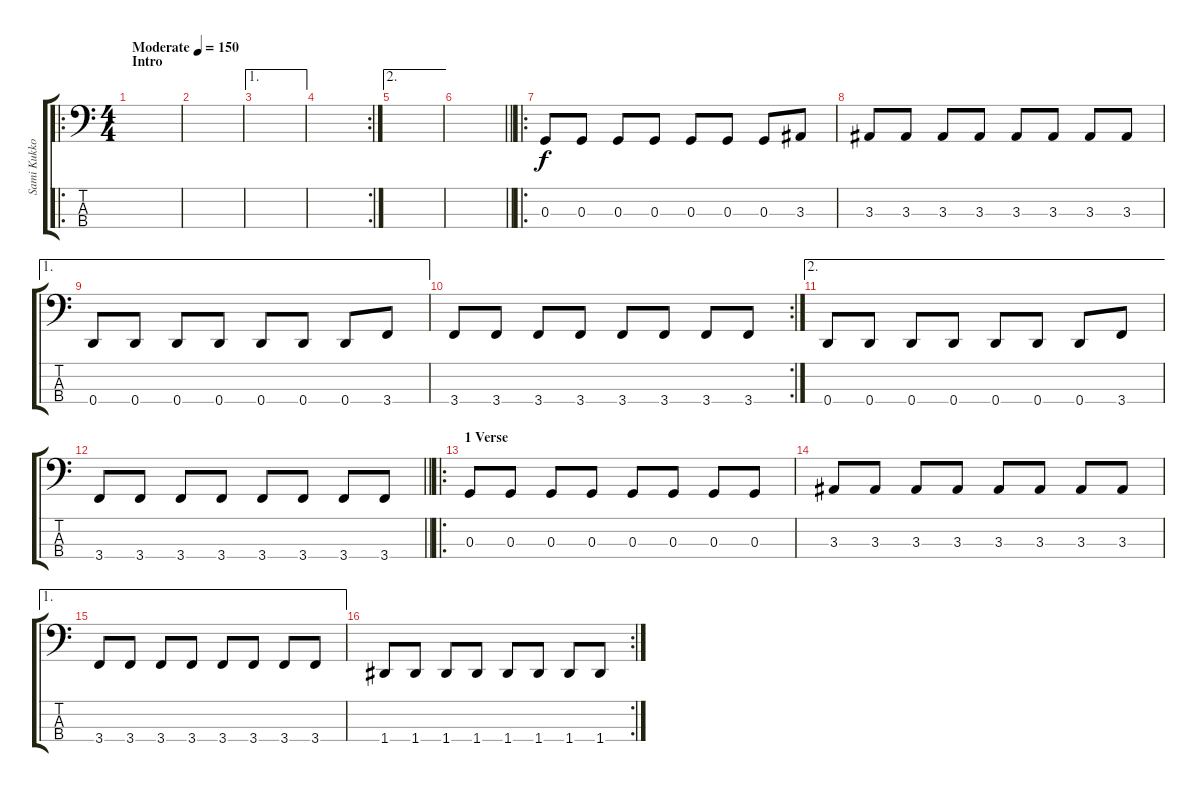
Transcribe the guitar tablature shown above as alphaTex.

\track ("Sami Kukkohovi" "Sami Kukko") {instrument electricbasspick}
\staff {score tabs}
\tuning (F2 C2 G1 D1) {hide}
\ro
\ts (4 4)
\section ("" "Intro")
\tempo (150 "Moderate")
\clef f4
\ks c
|
|
\ae 1
|
\rc 2
|
\ae 2
|
\barLineRight lightlight
|
\ro
0.3.8 0.3.8 0.3.8 0.3.8 0.3.8 0.3.8 0.3.8 3.3.8 |
3.3.8 3.3.8 3.3.8 3.3.8 3.3.8 3.3.8 3.3.8 3.3.8 |
\ae 1
0.4.8 0.4.8 0.4.8 0.4.8 0.4.8 0.4.8 0.4.8 3.4.8 |
\rc 2
3.4.8 3.4.8 3.4.8 3.4.8 3.4.8 3.4.8 3.4.8 3.4.8 |
\ae 2
0.4.8 0.4.8 0.4.8 0.4.8 0.4.8 0.4.8 0.4.8 3.4.8 |
\barLineRight lightlight
3.4.8 3.4.8 3.4.8 3.4.8 3.4.8 3.4.8 3.4.8 3.4.8 |
\ro
\section ("" "1 Verse")
0.3.8 0.3.8 0.3.8 0.3.8 0.3.8 0.3.8 0.3.8 0.3.8 |
3.3.8 3.3.8 3.3.8 3.3.8 3.3.8 3.3.8 3.3.8 3.3.8 |
\ae 1
3.4.8 3.4.8 3.4.8 3.4.8 3.4.8 3.4.8 3.4.8 3.4.8 |
\rc 2
1.4.8 1.4.8 1.4.8 1.4.8 1.4.8 1.4.8 1.4.8 1.4.8
